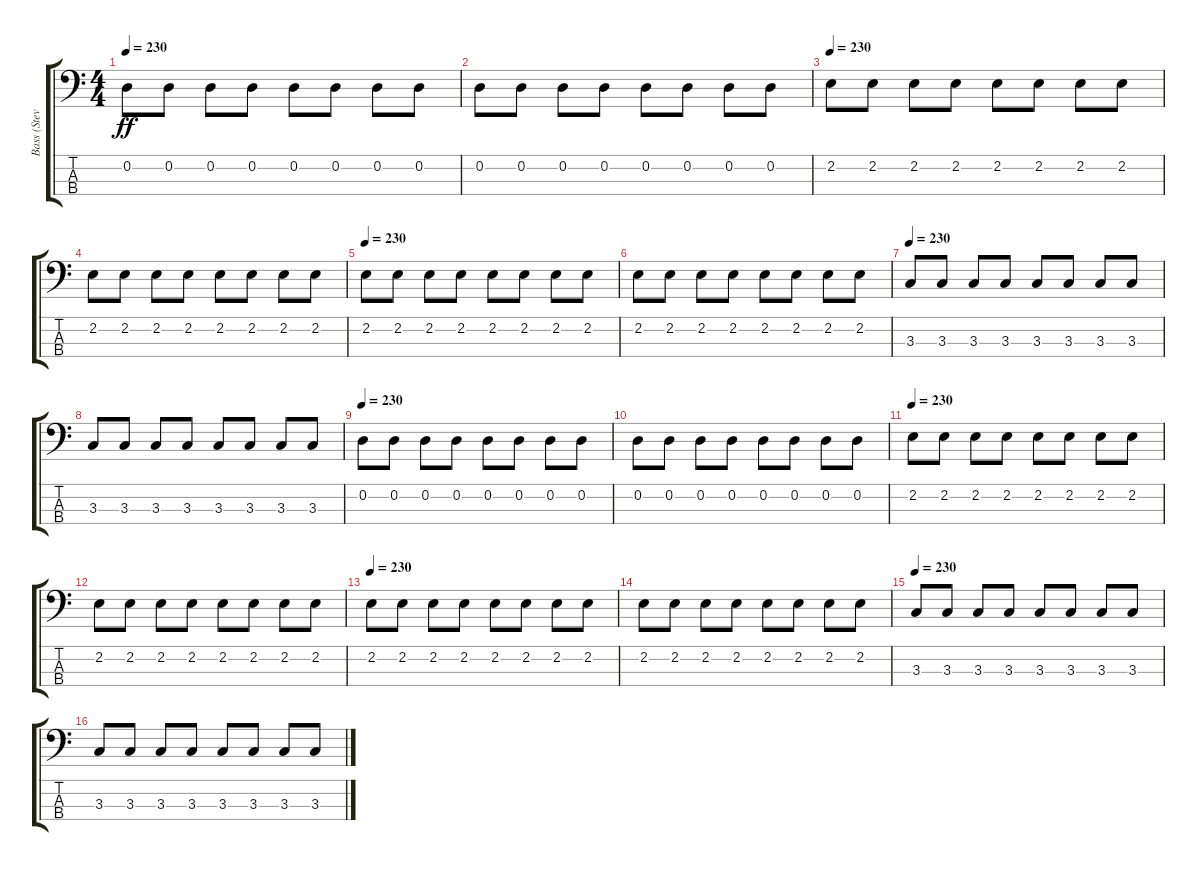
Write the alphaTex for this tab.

\track ("Bass (Steve)" "Bass (Stev") {instrument electricbassfinger}
\staff {score tabs}
\tuning (G2 D2 A1 E1) {hide}
\ts (4 4)
\tempo 230
\clef f4
\ks c
0.2.8{dy ff} 0.2.8 0.2.8 0.2.8 0.2.8 0.2.8 0.2.8 0.2.8 |
0.2.8 0.2.8 0.2.8 0.2.8 0.2.8 0.2.8 0.2.8 0.2.8 |
\tempo 230
2.2.8 2.2.8 2.2.8 2.2.8 2.2.8 2.2.8 2.2.8 2.2.8 |
2.2.8 2.2.8 2.2.8 2.2.8 2.2.8 2.2.8 2.2.8 2.2.8 |
\tempo 230
2.2.8 2.2.8 2.2.8 2.2.8 2.2.8 2.2.8 2.2.8 2.2.8 |
2.2.8 2.2.8 2.2.8 2.2.8 2.2.8 2.2.8 2.2.8 2.2.8 |
\tempo 230
3.3.8 3.3.8 3.3.8 3.3.8 3.3.8 3.3.8 3.3.8 3.3.8 |
3.3.8 3.3.8 3.3.8 3.3.8 3.3.8 3.3.8 3.3.8 3.3.8 |
\tempo 230
0.2.8 0.2.8 0.2.8 0.2.8 0.2.8 0.2.8 0.2.8 0.2.8 |
0.2.8 0.2.8 0.2.8 0.2.8 0.2.8 0.2.8 0.2.8 0.2.8 |
\tempo 230
2.2.8 2.2.8 2.2.8 2.2.8 2.2.8 2.2.8 2.2.8 2.2.8 |
2.2.8 2.2.8 2.2.8 2.2.8 2.2.8 2.2.8 2.2.8 2.2.8 |
\tempo 230
2.2.8 2.2.8 2.2.8 2.2.8 2.2.8 2.2.8 2.2.8 2.2.8 |
2.2.8 2.2.8 2.2.8 2.2.8 2.2.8 2.2.8 2.2.8 2.2.8 |
\tempo 230
3.3.8 3.3.8 3.3.8 3.3.8 3.3.8 3.3.8 3.3.8 3.3.8 |
3.3.8 3.3.8 3.3.8 3.3.8 3.3.8 3.3.8 3.3.8 3.3.8
